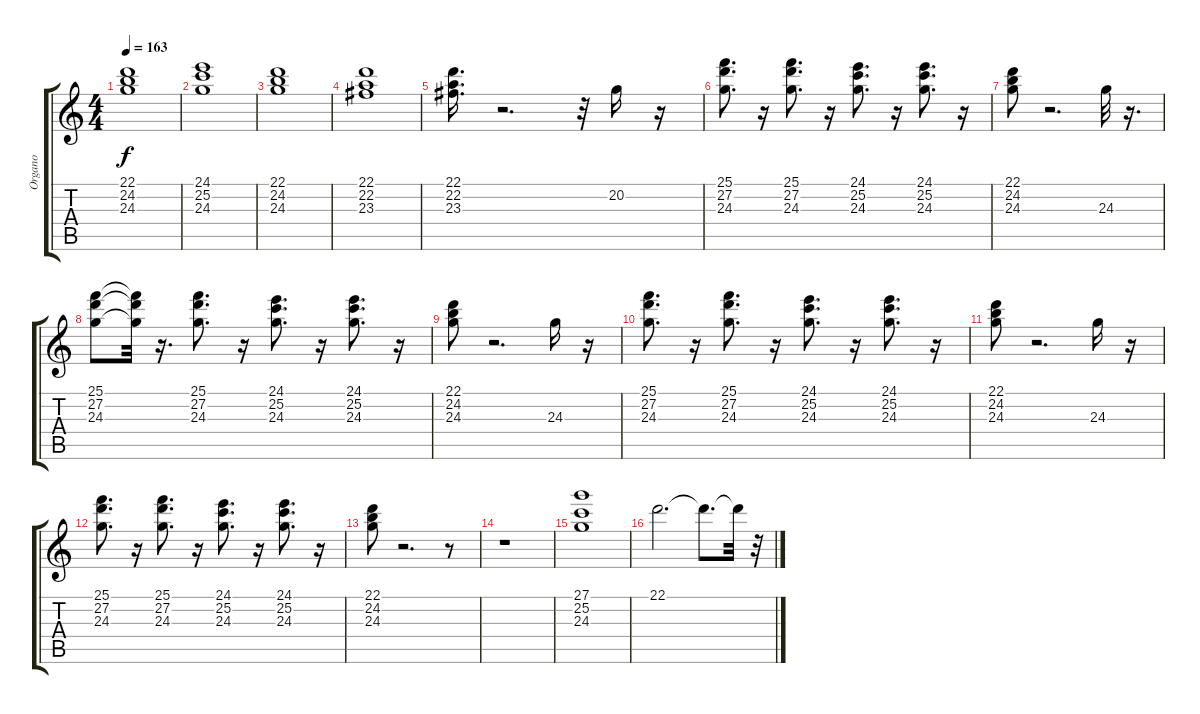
\track ("Organo" "Organo") {instrument percussiveorgan}
\staff {score tabs}
\tuning (E4 B3 G3 D3 A2 E2) {hide}
\ts (4 4)
\tempo 163
\clef g2
\ks c
(22.1 24.2 24.3).1{dy f} |
(24.1 25.2 24.3).1 |
(22.1 24.2 24.3).1 |
(22.1 22.2 23.3).1 |
(22.1 22.2 23.3).16{d} r.2{d} r.32 20.2.16 r.16 |
(25.1 27.2 24.3).8{d} r.16 (25.1 27.2 24.3).8{d} r.16 (24.1 25.2 24.3).8{d} r.16 (24.1 25.2 24.3).8{d} r.16 |
(22.1 24.2 24.3).8 r.2{d} 24.3.32 r.16{d} |
(25.1 27.2 24.3).8 (25.1{t} 27.2{t} 24.3{t}).32 r.16{d} (25.1 27.2 24.3).8{d} r.16 (24.1 25.2 24.3).8{d} r.16 (24.1 25.2 24.3).8{d} r.16 |
(22.1 24.2 24.3).8 r.2{d} 24.3.16 r.16 |
(25.1 27.2 24.3).8{d} r.16 (25.1 27.2 24.3).8{d} r.16 (24.1 25.2 24.3).8{d} r.16 (24.1 25.2 24.3).8{d} r.16 |
(22.1 24.2 24.3).8 r.2{d} 24.3.16 r.16 |
(25.1 27.2 24.3).8{d} r.16 (25.1 27.2 24.3).8{d} r.16 (24.1 25.2 24.3).8{d} r.16 (24.1 25.2 24.3).8{d} r.16 |
(22.1 24.2 24.3).8 r.2{d} r.8 |
r.1 |
(27.1 25.2 24.3).1 |
22.1.2{d} 22.1{t}.8{d} 22.1{t}.32 r.32
